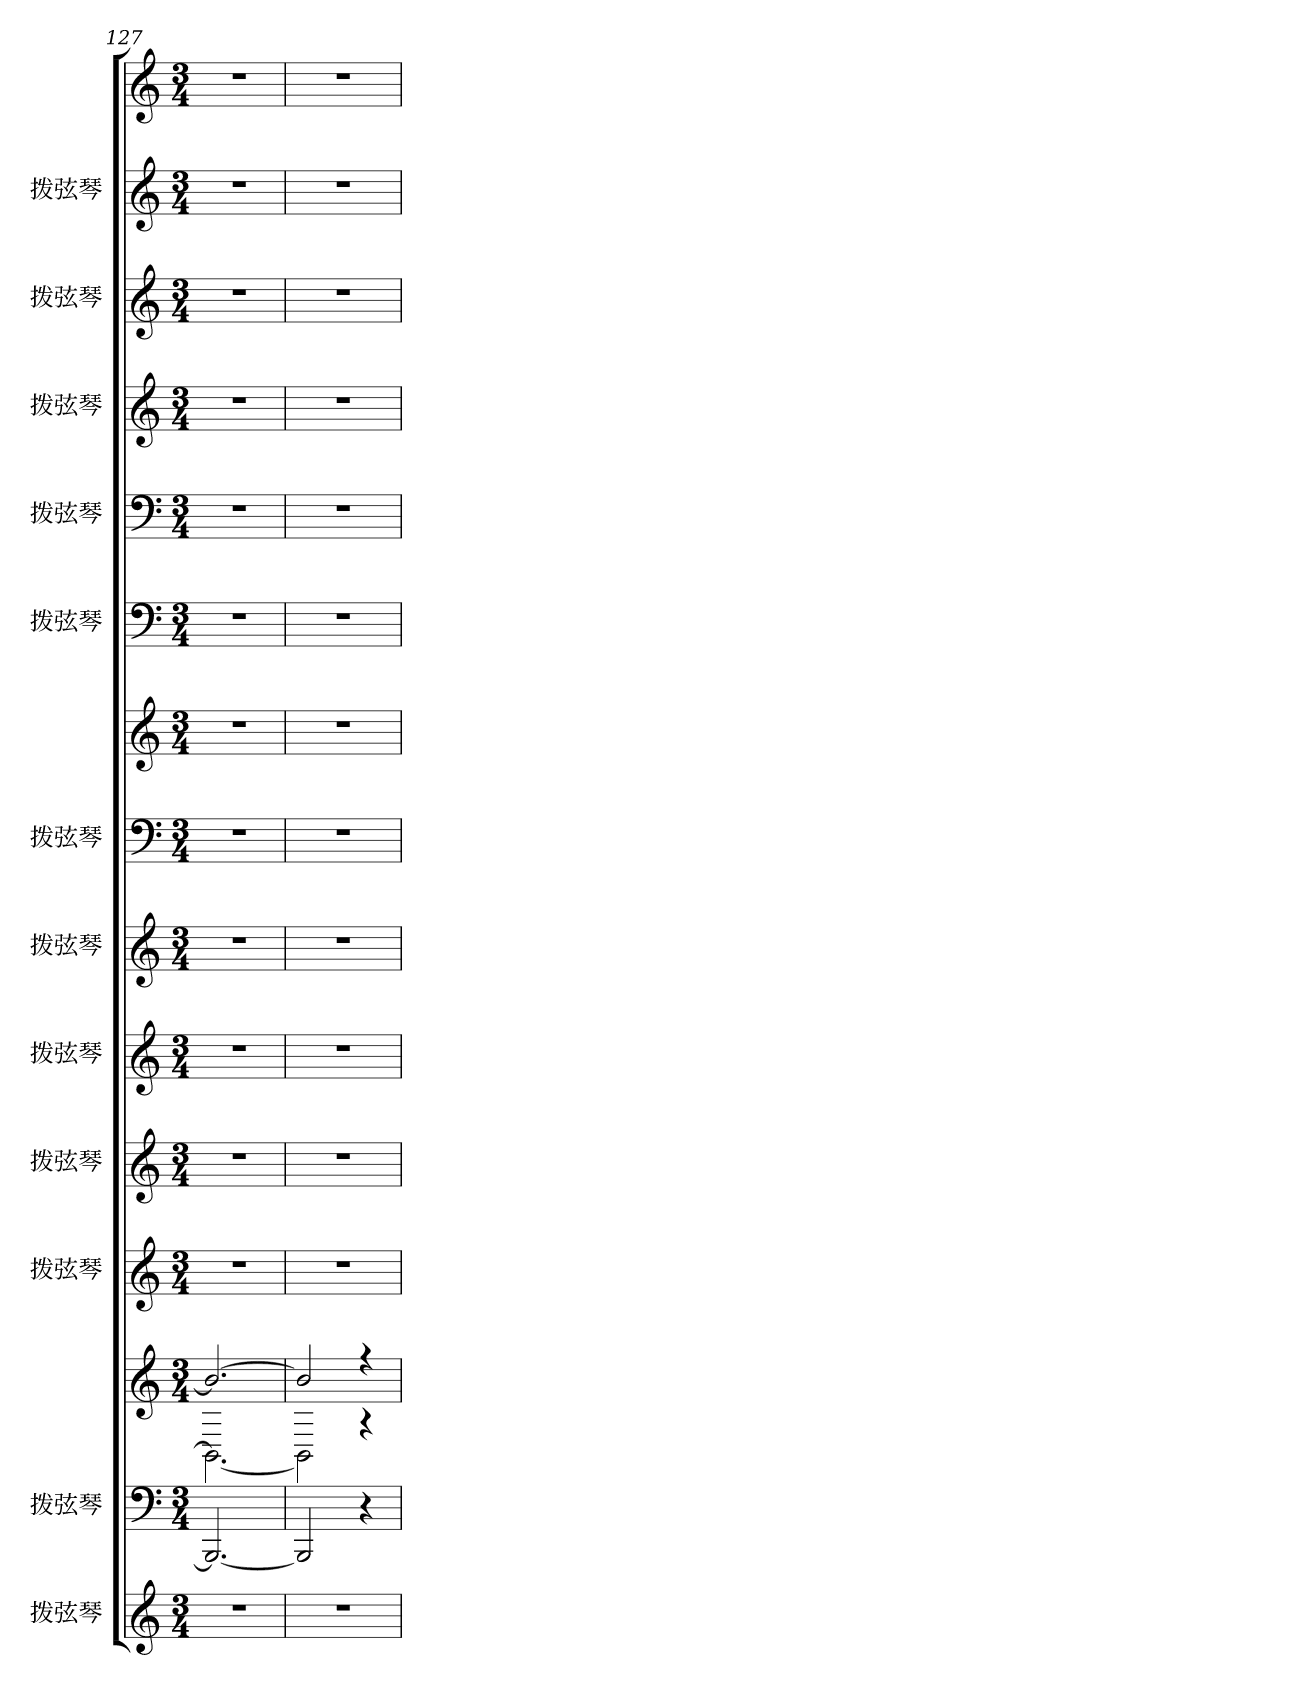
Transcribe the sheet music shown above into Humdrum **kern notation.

**kern	**kern	**kern	**kern	**kern	**kern	**kern	**kern	**kern	**kern	**kern	**kern	**kern	**kern	**kern
*part12	*part11	*part11	*part10	*part9	*part8	*part7	*part6	*part6	*part5	*part4	*part3	*part2	*part1	*part1
*staff15	*staff14	*staff13	*staff12	*staff11	*staff10	*staff9	*staff8	*staff7	*staff6	*staff5	*staff4	*staff3	*staff2	*staff1
*I"拨弦琴	*I"拨弦琴	*	*I"拨弦琴	*I"拨弦琴	*I"拨弦琴	*I"拨弦琴	*I"拨弦琴	*	*I"拨弦琴	*I"拨弦琴	*I"拨弦琴	*I"拨弦琴	*I"拨弦琴	*
*clefG2	*clefF4	*clefG2	*clefG2	*clefG2	*clefG2	*clefG2	*clefF4	*clefG2	*clefF4	*clefF4	*clefG2	*clefG2	*clefG2	*clefG2
*k[]	*k[]	*k[]	*k[]	*k[]	*k[]	*k[]	*k[]	*k[]	*k[]	*k[]	*k[]	*k[]	*k[]	*k[]
*M3/4	*M3/4	*M3/4	*M3/4	*M3/4	*M3/4	*M3/4	*M3/4	*M3/4	*M3/4	*M3/4	*M3/4	*M3/4	*M3/4	*M3/4
=127	=127	=127	=127	=127	=127	=127	=127	=127	=127	=127	=127	=127	=127	=127
*	*	*^	*	*	*	*	*	*	*	*	*	*	*	*
2.r	2.BBB-/_	2.b-/_	2.BB-\_	2.r	2.r	2.r	2.r	2.r	2.r	2.r	2.r	2.r	2.r	2.r	2.r
=128	=128	=128	=128	=128	=128	=128	=128	=128	=128	=128	=128	=128	=128	=128	=128
2.r	2BBB-/]	2b-/]	2BB-\]	2.r	2.r	2.r	2.r	2.r	2.r	2.r	2.r	2.r	2.r	2.r	2.r
.	4r	4r	4r	.	.	.	.	.	.	.	.	.	.	.	.
*	*	*v	*v	*	*	*	*	*	*	*	*	*	*	*	*
=	=	=	=	=	=	=	=	=	=	=	=	=	=	=
*-	*-	*-	*-	*-	*-	*-	*-	*-	*-	*-	*-	*-	*-	*-
